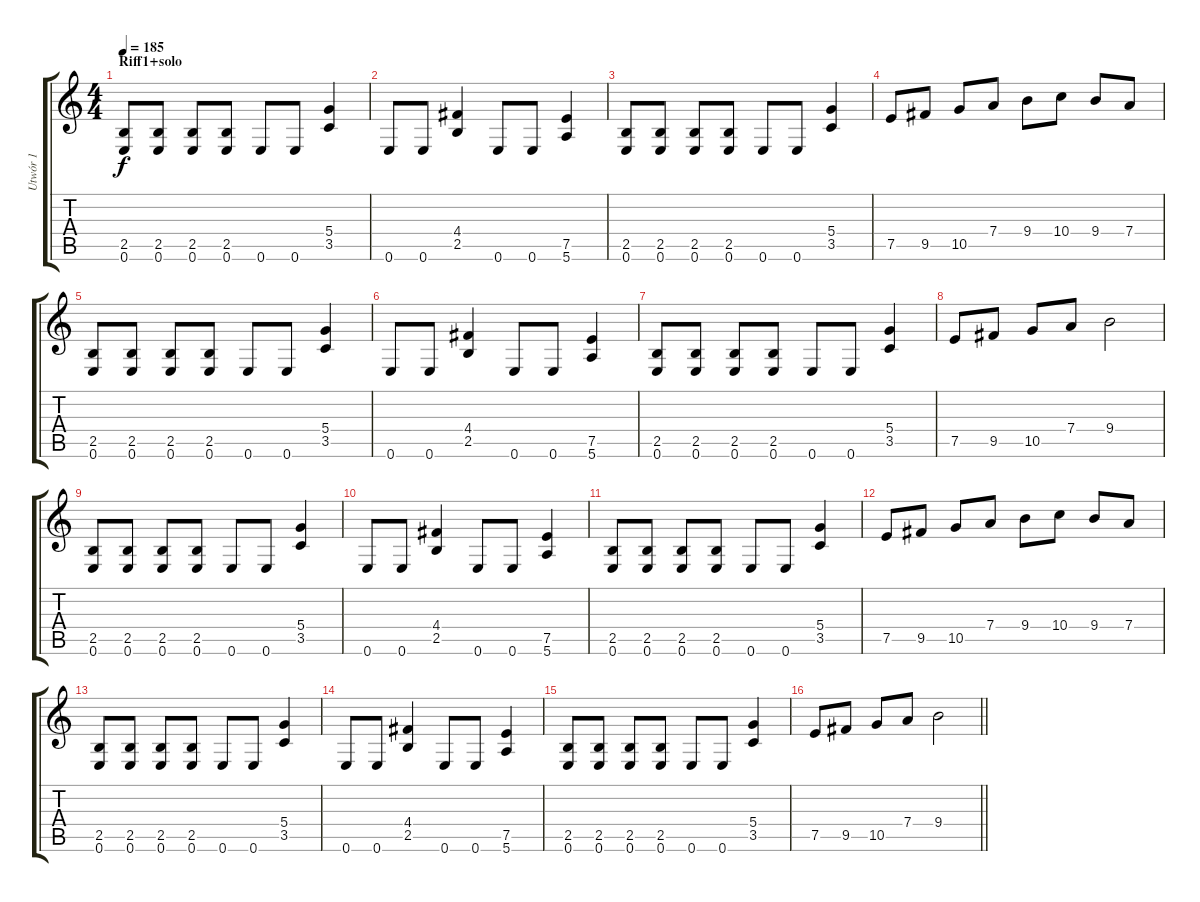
\track ("Utwór 1" "Utwór 1") {instrument distortionguitar}
\staff {score tabs}
\tuning (E4 B3 G3 D3 A2 E2) {hide}
\ts (4 4)
\section ("" "Riff1+solo")
\tempo 185
\clef g2
\ks c
(2.5 0.6).8{dy f} (2.5 0.6).8 (2.5 0.6).8 (2.5 0.6).8 0.6.8 0.6.8 (5.4 3.5).4 |
0.6.8 0.6.8 (4.4 2.5).4 0.6.8 0.6.8 (7.5 5.6).4 |
(2.5 0.6).8 (2.5 0.6).8 (2.5 0.6).8 (2.5 0.6).8 0.6.8 0.6.8 (5.4 3.5).4 |
7.5.8 9.5.8 10.5.8 7.4.8 9.4.8 10.4.8 9.4.8 7.4.8 |
(2.5 0.6).8 (2.5 0.6).8 (2.5 0.6).8 (2.5 0.6).8 0.6.8 0.6.8 (5.4 3.5).4 |
0.6.8 0.6.8 (4.4 2.5).4 0.6.8 0.6.8 (7.5 5.6).4 |
(2.5 0.6).8 (2.5 0.6).8 (2.5 0.6).8 (2.5 0.6).8 0.6.8 0.6.8 (5.4 3.5).4 |
7.5.8 9.5.8 10.5.8 7.4.8 9.4.2 |
(2.5 0.6).8 (2.5 0.6).8 (2.5 0.6).8 (2.5 0.6).8 0.6.8 0.6.8 (5.4 3.5).4 |
0.6.8 0.6.8 (4.4 2.5).4 0.6.8 0.6.8 (7.5 5.6).4 |
(2.5 0.6).8 (2.5 0.6).8 (2.5 0.6).8 (2.5 0.6).8 0.6.8 0.6.8 (5.4 3.5).4 |
7.5.8 9.5.8 10.5.8 7.4.8 9.4.8 10.4.8 9.4.8 7.4.8 |
(2.5 0.6).8 (2.5 0.6).8 (2.5 0.6).8 (2.5 0.6).8 0.6.8 0.6.8 (5.4 3.5).4 |
0.6.8 0.6.8 (4.4 2.5).4 0.6.8 0.6.8 (7.5 5.6).4 |
(2.5 0.6).8 (2.5 0.6).8 (2.5 0.6).8 (2.5 0.6).8 0.6.8 0.6.8 (5.4 3.5).4 |
\barLineRight lightlight
7.5.8 9.5.8 10.5.8 7.4.8 9.4.2
